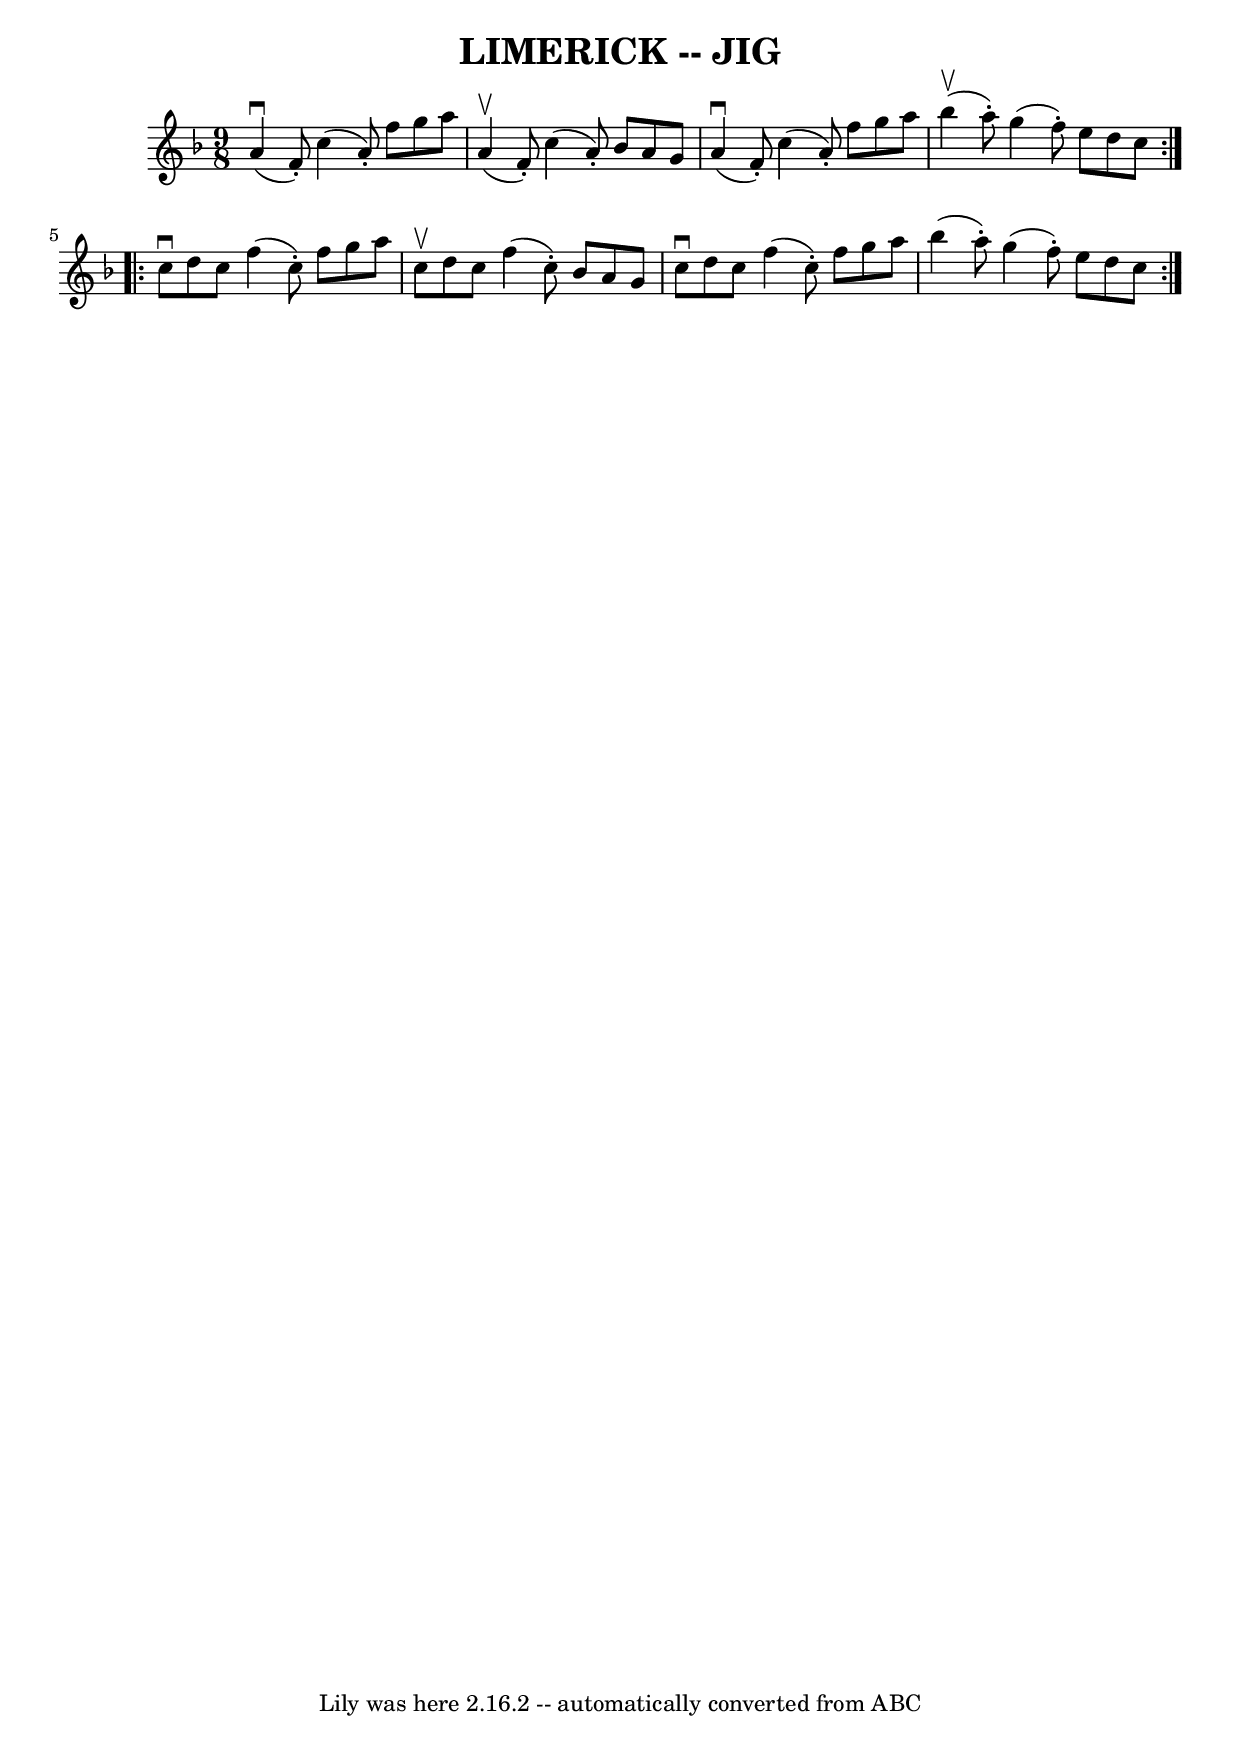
\version "2.7.40"
\include "Mammoth.ily"
\header {
	%% book = "Ryan's Mammoth Collection of Fiddle Tunes"
	crossRefNumber = "1"
	footnotes = ""
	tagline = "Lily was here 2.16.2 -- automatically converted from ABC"
	title = "LIMERICK -- JIG"
}
voicedefault =  {


\repeat volta 2 {
\time 9/8 \key f \major a'4 (^\downbow f'8 -.) c''4 (a'8 -.)   
f''8 g''8 a''8    |
 a'4 (^\upbow f'8 -.) c''4 (a'8 -. 
-) bes'8 a'8 g'8        |
 a'4 (^\downbow f'8 -.) c''4 
(a'8 -.) f''8 g''8 a''8    |
 bes''4 (^\upbow a''8 -. 
-) g''4 (f''8 -.) e''8 d''8 c''8    }     \repeat volta 2 {   
c''8^\downbow d''8 c''8 f''4 (c''8 -.) f''8 g''8 a''8    
|
 c''8^\upbow d''8 c''8 f''4 (c''8 -.) bes'8 a'8    
g'8        |
 c''8^\downbow d''8 c''8 f''4 (c''8 -.)   
f''8 g''8 a''8    |
 bes''4 (a''8 -.) g''4 (f''8 -.)  
 e''8 d''8 c''8    }   
}

\score{
    <<

	\context Staff="default"
	{
	    \voicedefault 
	}

    >>
	\layout {
	}
	\midi {}
}
